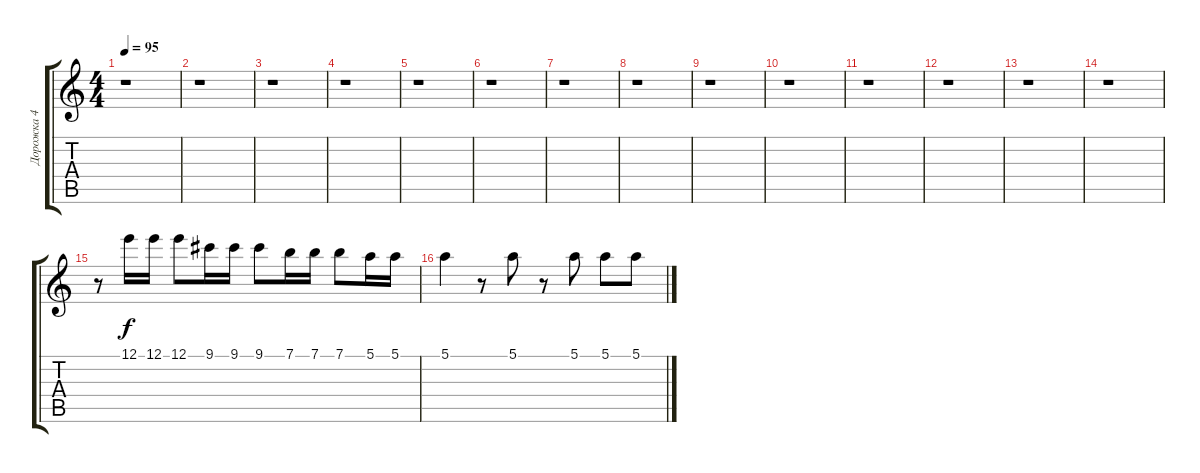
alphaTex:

\track ("Дорожка 4" "Дорожка 4") {instrument overdrivenguitar}
\staff {score tabs}
\tuning (E4 B3 G3 D3 A2 E2) {hide}
\ts (4 4)
\tempo 95
\clef g2
\ks c
r.1{dy f} |
r.1 |
r.1 |
r.1 |
r.1 |
r.1 |
r.1 |
r.1 |
r.1 |
r.1 |
r.1 |
r.1 |
r.1 |
r.1 |
r.8 12.1.16 12.1.16 12.1.8 9.1.16 9.1.16 9.1.8 7.1.16 7.1.16 7.1.8 5.1.16 5.1.16 |
5.1.4 r.8 5.1.8 r.8 5.1.8 5.1.8 5.1.8
